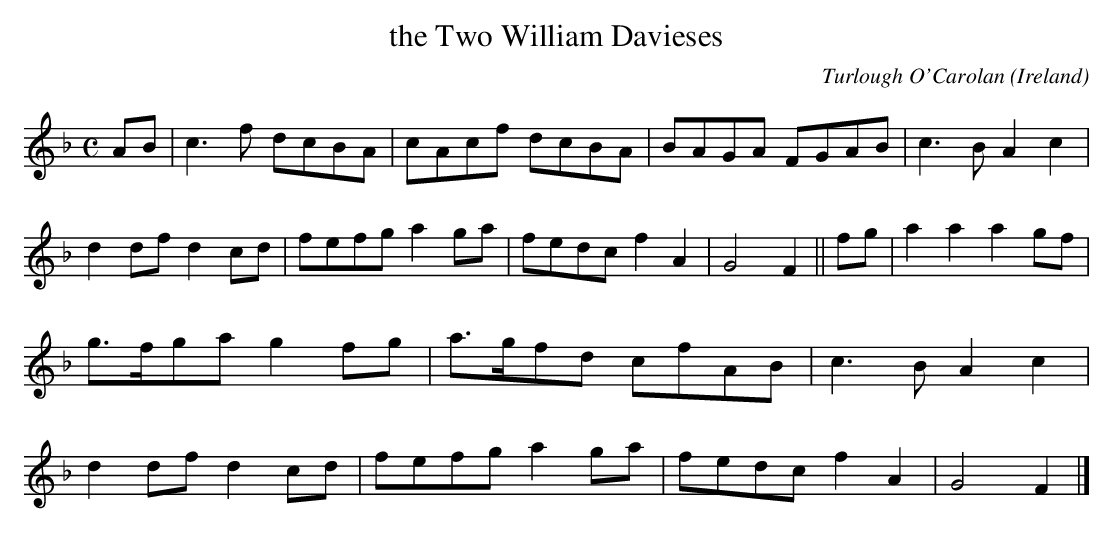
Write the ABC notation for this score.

X:1
T:the Two William Davieses
O:Ireland
M:C
C:Turlough O'Carolan
K:F
AB|\
c3 f dcBA|cAcf dcBA|BAGA FGAB|c3B A2c2|\
d2df d2cd|fefg a2ga|fedc f2A2|G4 F2||\
fg|\
a2a2 a2gf|g>fga g2fg|a>gfd cfAB|c3B A2c2|\
d2df d2cd|fefg a2ga|fedc f2A2|G4 F2|]
